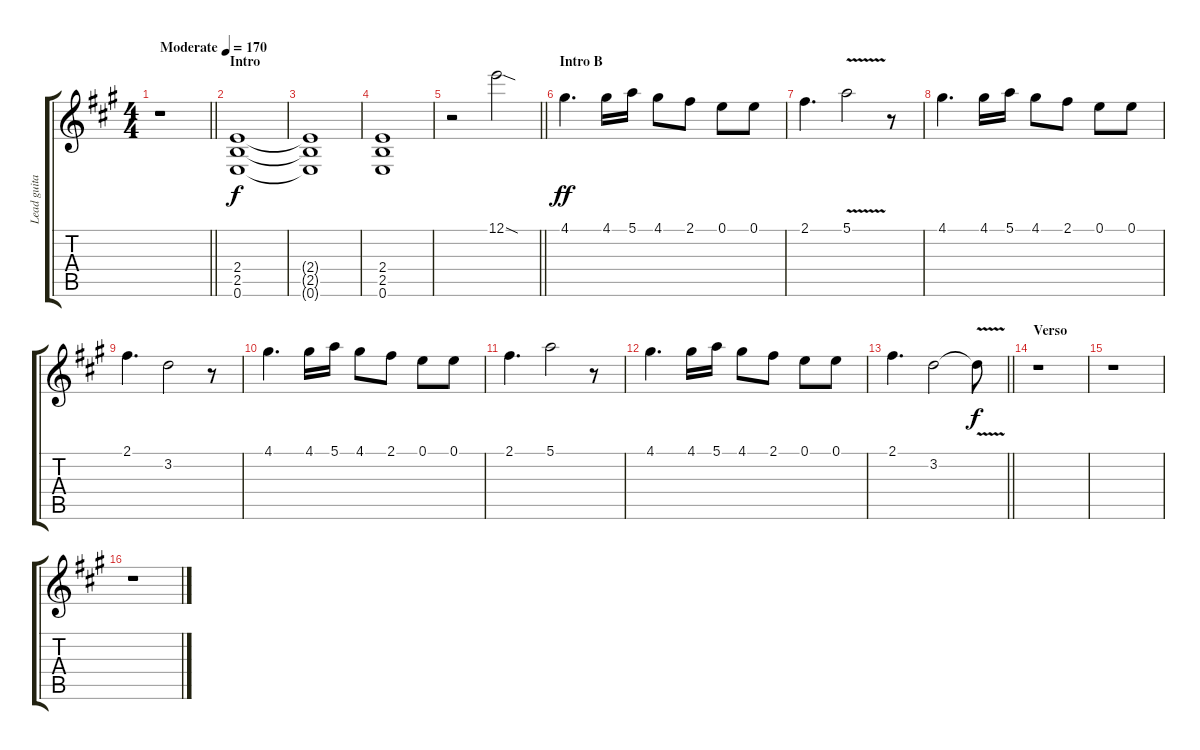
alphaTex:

\track ("Lead guitar" "Lead guita") {instrument distortionguitar}
\staff {score tabs}
\tuning (E4 B3 G3 D3 A2 E2) {hide}
\ts (4 4)
\tempo (170 "Moderate")
\clef g2
\barLineRight lightlight
\ks a
r.1{dy f instrument distortionguitar} |
\section ("" "Intro")
(2.4 2.5 0.6).1 |
(2.4{t} 2.5{t} 0.6{t}).1 |
(2.4 2.5 0.6).1 |
\barLineRight lightlight
r.2 12.1{sod}.2 |
\section ("" "Intro B")
4.1.4{d dy ff} 4.1.16 5.1.16 4.1.8 2.1.8 0.1.8 0.1.8 |
2.1.4{d} 5.1{v}.2 r.8 |
4.1.4{d} 4.1.16 5.1.16 4.1.8 2.1.8 0.1.8 0.1.8 |
2.1.4{d} 3.2.2 r.8 |
4.1.4{d} 4.1.16 5.1.16 4.1.8 2.1.8 0.1.8 0.1.8 |
2.1.4{d} 5.1.2 r.8 |
4.1.4{d} 4.1.16 5.1.16 4.1.8 2.1.8 0.1.8 0.1.8 |
\barLineRight lightlight
2.1.4{d} 3.2.2 3.2{v t}.8{dy f} |
\section ("" "Verso ")
r.1 |
r.1 |
r.1
